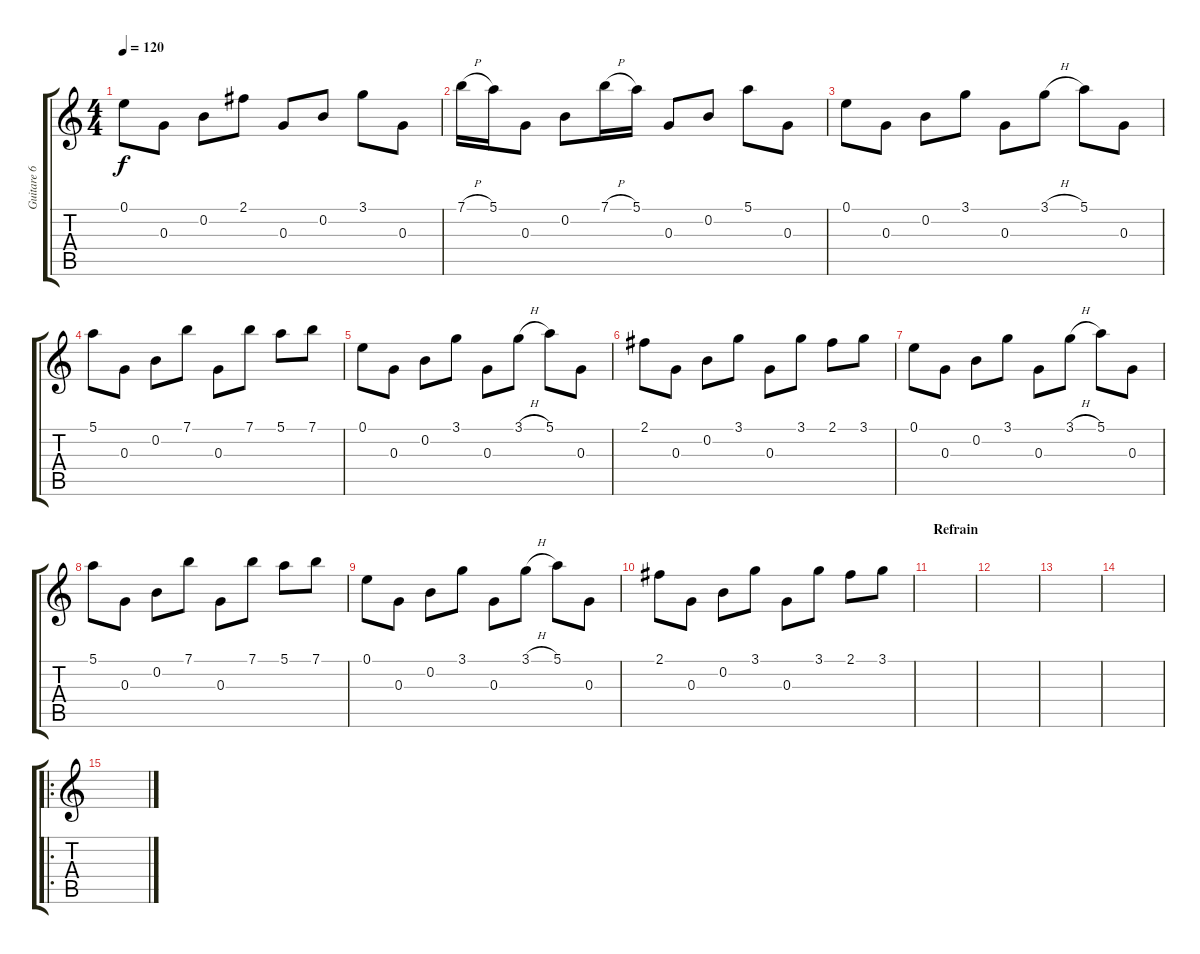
\track ("Guitare 6 cordes E3" "Guitare 6 ") {instrument guitarharmonics}
\staff {score tabs}
\tuning (E4 B3 G3 D3 A2 E2) {hide}
\ts (4 4)
\tempo 120
\clef g2
\ks c
0.1.8{dy f} 0.3.8 0.2.8 2.1.8 0.3.8 0.2.8 3.1.8 0.3.8 |
7.1{h}.16 5.1.16 0.3.8 0.2.8 7.1{h}.16 5.1.16 0.3.8 0.2.8 5.1.8 0.3.8 |
0.1.8 0.3.8 0.2.8 3.1.8 0.3.8 3.1{h}.8 5.1.8 0.3.8 |
5.1.8 0.3.8 0.2.8 7.1.8 0.3.8 7.1.8 5.1.8 7.1.8 |
0.1.8 0.3.8 0.2.8 3.1.8 0.3.8 3.1{h}.8 5.1.8 0.3.8 |
2.1.8 0.3.8 0.2.8 3.1.8 0.3.8 3.1.8 2.1.8 3.1.8 |
0.1.8 0.3.8 0.2.8 3.1.8 0.3.8 3.1{h}.8 5.1.8 0.3.8 |
5.1.8 0.3.8 0.2.8 7.1.8 0.3.8 7.1.8 5.1.8 7.1.8 |
0.1.8 0.3.8 0.2.8 3.1.8 0.3.8 3.1{h}.8 5.1.8 0.3.8 |
2.1.8 0.3.8 0.2.8 3.1.8 0.3.8 3.1.8 2.1.8 3.1.8 |
\section ("" "Refrain")
|
|
|
|
\ro
